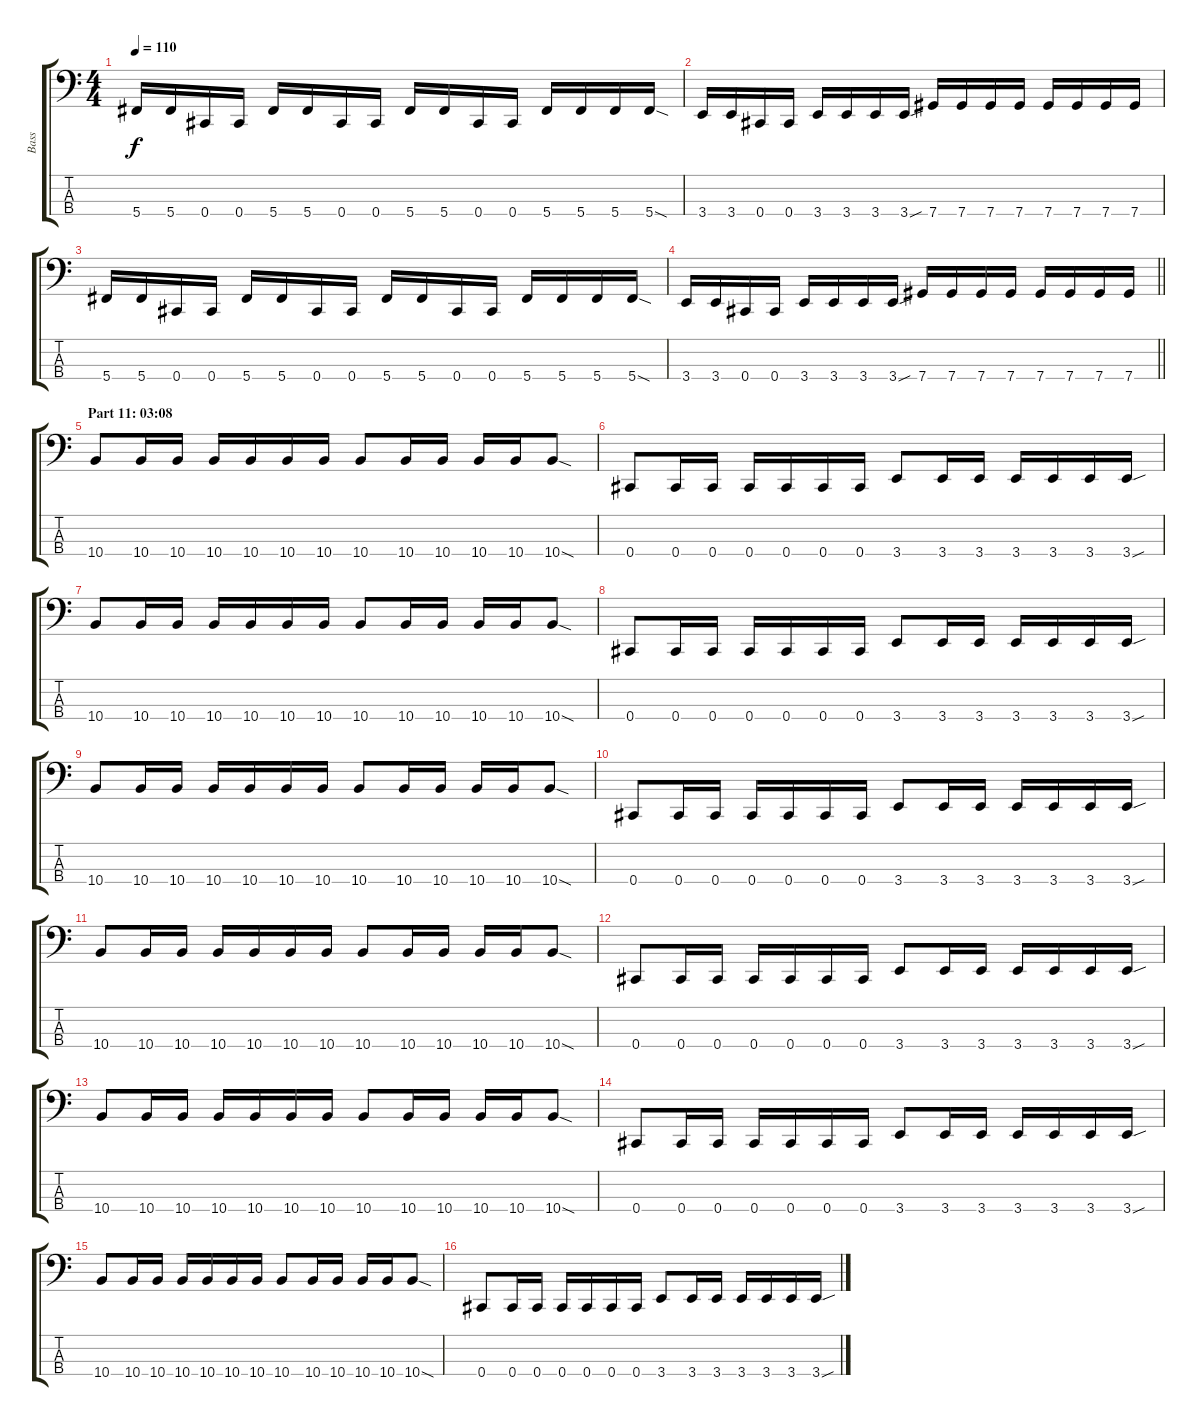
\track ("Bass" "Bass") {instrument electricbasspick}
\staff {score tabs}
\tuning (Gb2 Db2 Ab1 Db1) {hide}
\ts (4 4)
\tempo 110
\clef f4
\ks c
5.4.16{dy f} 5.4.16 0.4.16 0.4.16 5.4.16 5.4.16 0.4.16 0.4.16 5.4.16 5.4.16 0.4.16 0.4.16 5.4.16 5.4.16 5.4.16 5.4{sod}.16 |
3.4.16 3.4.16 0.4.16 0.4.16 3.4.16 3.4.16 3.4.16 3.4{sou}.16 7.4.16 7.4.16 7.4.16 7.4.16 7.4.16 7.4.16 7.4.16 7.4.16 |
5.4.16 5.4.16 0.4.16 0.4.16 5.4.16 5.4.16 0.4.16 0.4.16 5.4.16 5.4.16 0.4.16 0.4.16 5.4.16 5.4.16 5.4.16 5.4{sod}.16 |
\barLineRight lightlight
3.4.16 3.4.16 0.4.16 0.4.16 3.4.16 3.4.16 3.4.16 3.4{sou}.16 7.4.16 7.4.16 7.4.16 7.4.16 7.4.16 7.4.16 7.4.16 7.4.16 |
\section ("" "Part 11: 03:08")
10.4.8 10.4.16 10.4.16 10.4.16 10.4.16 10.4.16 10.4.16 10.4.8 10.4.16 10.4.16 10.4.16 10.4.16 10.4{sod}.8 |
0.4.8 0.4.16 0.4.16 0.4.16 0.4.16 0.4.16 0.4.16 3.4.8 3.4.16 3.4.16 3.4.16 3.4.16 3.4.16 3.4{sou}.16 |
10.4.8 10.4.16 10.4.16 10.4.16 10.4.16 10.4.16 10.4.16 10.4.8 10.4.16 10.4.16 10.4.16 10.4.16 10.4{sod}.8 |
0.4.8 0.4.16 0.4.16 0.4.16 0.4.16 0.4.16 0.4.16 3.4.8 3.4.16 3.4.16 3.4.16 3.4.16 3.4.16 3.4{sou}.16 |
10.4.8 10.4.16 10.4.16 10.4.16 10.4.16 10.4.16 10.4.16 10.4.8 10.4.16 10.4.16 10.4.16 10.4.16 10.4{sod}.8 |
0.4.8 0.4.16 0.4.16 0.4.16 0.4.16 0.4.16 0.4.16 3.4.8 3.4.16 3.4.16 3.4.16 3.4.16 3.4.16 3.4{sou}.16 |
10.4.8 10.4.16 10.4.16 10.4.16 10.4.16 10.4.16 10.4.16 10.4.8 10.4.16 10.4.16 10.4.16 10.4.16 10.4{sod}.8 |
0.4.8 0.4.16 0.4.16 0.4.16 0.4.16 0.4.16 0.4.16 3.4.8 3.4.16 3.4.16 3.4.16 3.4.16 3.4.16 3.4{sou}.16 |
10.4.8 10.4.16 10.4.16 10.4.16 10.4.16 10.4.16 10.4.16 10.4.8 10.4.16 10.4.16 10.4.16 10.4.16 10.4{sod}.8 |
0.4.8 0.4.16 0.4.16 0.4.16 0.4.16 0.4.16 0.4.16 3.4.8 3.4.16 3.4.16 3.4.16 3.4.16 3.4.16 3.4{sou}.16 |
10.4.8 10.4.16 10.4.16 10.4.16 10.4.16 10.4.16 10.4.16 10.4.8 10.4.16 10.4.16 10.4.16 10.4.16 10.4{sod}.8 |
0.4.8 0.4.16 0.4.16 0.4.16 0.4.16 0.4.16 0.4.16 3.4.8 3.4.16 3.4.16 3.4.16 3.4.16 3.4.16 3.4{sou}.16
